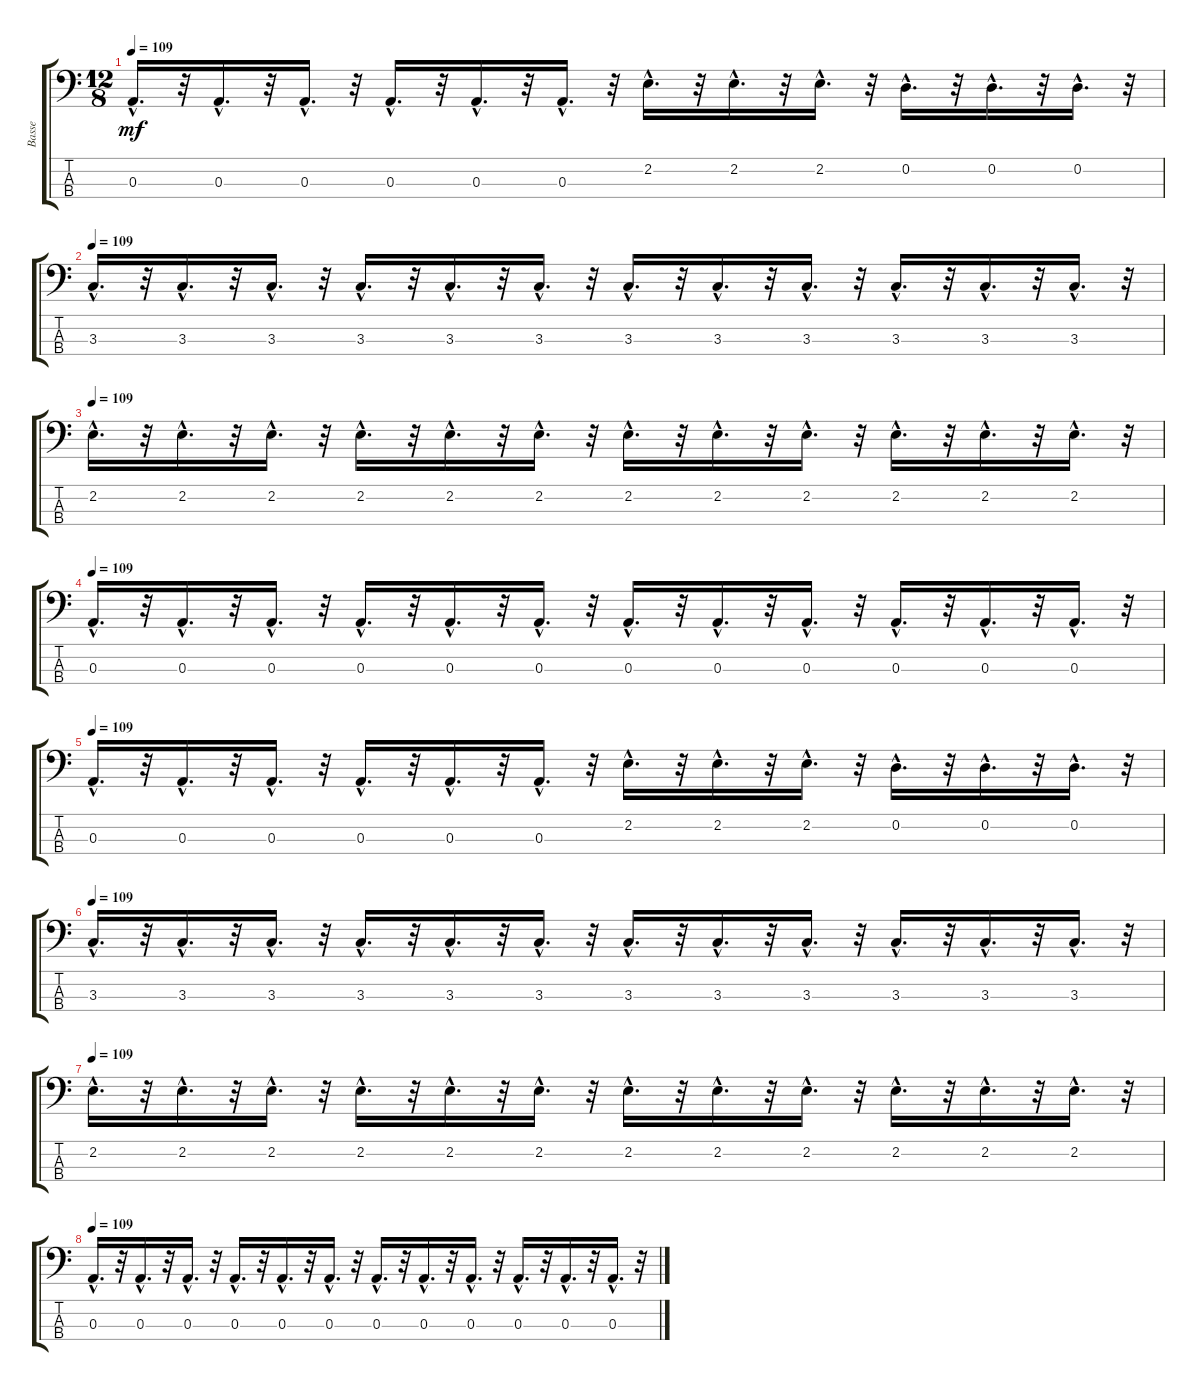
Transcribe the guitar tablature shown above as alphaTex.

\track ("Basse" "Basse") {instrument acousticbass}
\staff {score tabs}
\tuning (G2 D2 A1 E1) {hide}
\ts (12 8)
\tempo 109
\clef f4
\ks c
0.3{hac}.16{d dy mf} r.32 0.3{hac}.16{d} r.32 0.3{hac}.16{d} r.32 0.3{hac}.16{d} r.32 0.3{hac}.16{d} r.32 0.3{hac}.16{d} r.32 2.2{hac}.16{d} r.32 2.2{hac}.16{d} r.32 2.2{hac}.16{d} r.32 0.2{hac}.16{d} r.32 0.2{hac}.16{d} r.32 0.2{hac}.16{d} r.32 |
\tempo 109
3.3{hac}.16{d} r.32 3.3{hac}.16{d} r.32 3.3{hac}.16{d} r.32 3.3{hac}.16{d} r.32 3.3{hac}.16{d} r.32 3.3{hac}.16{d} r.32 3.3{hac}.16{d} r.32 3.3{hac}.16{d} r.32 3.3{hac}.16{d} r.32 3.3{hac}.16{d} r.32 3.3{hac}.16{d} r.32 3.3{hac}.16{d} r.32 |
\tempo 109
2.2{hac}.16{d} r.32 2.2{hac}.16{d} r.32 2.2{hac}.16{d} r.32 2.2{hac}.16{d} r.32 2.2{hac}.16{d} r.32 2.2{hac}.16{d} r.32 2.2{hac}.16{d} r.32 2.2{hac}.16{d} r.32 2.2{hac}.16{d} r.32 2.2{hac}.16{d} r.32 2.2{hac}.16{d} r.32 2.2{hac}.16{d} r.32 |
\tempo 109
0.3{hac}.16{d} r.32 0.3{hac}.16{d} r.32 0.3{hac}.16{d} r.32 0.3{hac}.16{d} r.32 0.3{hac}.16{d} r.32 0.3{hac}.16{d} r.32 0.3{hac}.16{d} r.32 0.3{hac}.16{d} r.32 0.3{hac}.16{d} r.32 0.3{hac}.16{d} r.32 0.3{hac}.16{d} r.32 0.3{hac}.16{d} r.32 |
\tempo 109
0.3{hac}.16{d} r.32 0.3{hac}.16{d} r.32 0.3{hac}.16{d} r.32 0.3{hac}.16{d} r.32 0.3{hac}.16{d} r.32 0.3{hac}.16{d} r.32 2.2{hac}.16{d} r.32 2.2{hac}.16{d} r.32 2.2{hac}.16{d} r.32 0.2{hac}.16{d} r.32 0.2{hac}.16{d} r.32 0.2{hac}.16{d} r.32 |
\tempo 109
3.3{hac}.16{d} r.32 3.3{hac}.16{d} r.32 3.3{hac}.16{d} r.32 3.3{hac}.16{d} r.32 3.3{hac}.16{d} r.32 3.3{hac}.16{d} r.32 3.3{hac}.16{d} r.32 3.3{hac}.16{d} r.32 3.3{hac}.16{d} r.32 3.3{hac}.16{d} r.32 3.3{hac}.16{d} r.32 3.3{hac}.16{d} r.32 |
\tempo 109
2.2{hac}.16{d} r.32 2.2{hac}.16{d} r.32 2.2{hac}.16{d} r.32 2.2{hac}.16{d} r.32 2.2{hac}.16{d} r.32 2.2{hac}.16{d} r.32 2.2{hac}.16{d} r.32 2.2{hac}.16{d} r.32 2.2{hac}.16{d} r.32 2.2{hac}.16{d} r.32 2.2{hac}.16{d} r.32 2.2{hac}.16{d} r.32 |
\tempo 109
0.3{hac}.16{d} r.32 0.3{hac}.16{d} r.32 0.3{hac}.16{d} r.32 0.3{hac}.16{d} r.32 0.3{hac}.16{d} r.32 0.3{hac}.16{d} r.32 0.3{hac}.16{d} r.32 0.3{hac}.16{d} r.32 0.3{hac}.16{d} r.32 0.3{hac}.16{d} r.32 0.3{hac}.16{d} r.32 0.3{hac}.16{d} r.32
